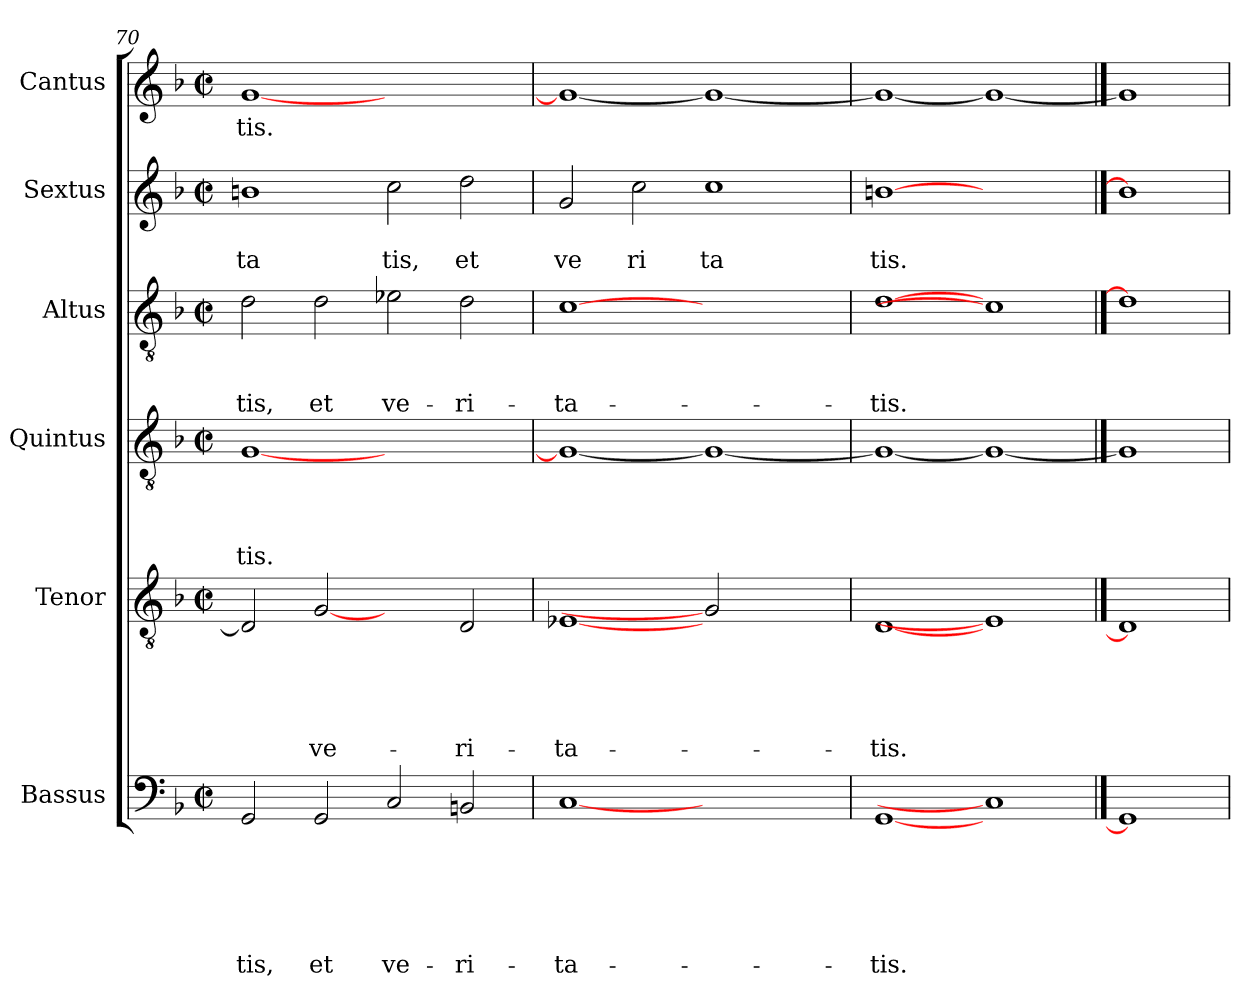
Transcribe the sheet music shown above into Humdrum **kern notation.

**kern	**text	**text	**text	**text	**text	**text	**kern	**text	**text	**text	**text	**text	**kern	**text	**text	**text	**text	**kern	**text	**text	**text	**kern	**text	**text	**kern	**text
*part6	*part6	*part6	*part6	*part6	*part6	*part6	*part5	*part5	*part5	*part5	*part5	*part5	*part4	*part4	*part4	*part4	*part4	*part3	*part3	*part3	*part3	*part2	*part2	*part2	*part1	*part1
*staff6	*staff6	*staff6	*staff6	*staff6	*staff6	*staff6	*staff5	*staff5	*staff5	*staff5	*staff5	*staff5	*staff4	*staff4	*staff4	*staff4	*staff4	*staff3	*staff3	*staff3	*staff3	*staff2	*staff2	*staff2	*staff1	*staff1
*I"Bassus	*	*	*	*	*	*	*I"Tenor	*	*	*	*	*	*I"Quintus	*	*	*	*	*I"Altus	*	*	*	*I"Sextus	*	*	*I"Cantus	*
*clefF4	*	*	*	*	*	*	*clefGv2	*	*	*	*	*	*clefGv2	*	*	*	*	*clefGv2	*	*	*	*clefG2	*	*	*clefG2	*
*k[b-]	*	*	*	*	*	*	*k[b-]	*	*	*	*	*	*k[b-]	*	*	*	*	*k[b-]	*	*	*	*k[b-]	*	*	*k[b-]	*
*F:	*	*	*	*	*	*	*F:	*	*	*	*	*	*F:	*	*	*	*	*F:	*	*	*	*F:	*	*	*F:	*
*M2/2	*	*	*	*	*	*	*M2/2	*	*	*	*	*	*M2/2	*	*	*	*	*M2/2	*	*	*	*M2/2	*	*	*M2/2	*
*met(c|)	*	*	*	*	*	*	*met(c|)	*	*	*	*	*	*met(c|)	*	*	*	*	*met(c|)	*	*	*	*met(c|)	*	*	*met(c|)	*
=70	=70	=70	=70	=70	=70	=70	=70	=70	=70	=70	=70	=70	=70	=70	=70	=70	=70	=70	=70	=70	=70	=70	=70	=70	=70	=70
!	!	!	!	!	!	!LO:LY:b	!	!	!	!	!	!	!	!	!	!	!LO:LY:b	!	!	!	!LO:LY:b	!	!	!LO:LY:b	!	!LO:LY:b
2GG/	.	.	.	.	.	-tis,	2D/]	.	.	.	.	.	[<1G	.	.	.	tis.	2d\	.	.	-tis,	1bn	.	ta	[<1g	tis.
!	!	!	!	!	!	!LO:LY:b	!	!	!	!	!	!LO:LY:b	!	!	!	!	!	!	!	!	!LO:LY:b	!	!	!	!	!
2GG/	.	.	.	.	.	et	[2G	.	.	.	.	ve-	.	.	.	.	.	2d\	.	.	et	.	.	.	.	.
!	!	!	!	!	!	!LO:LY:b	!	!	!	!	!	!	!	!	!	!	!	!	!	!	!LO:LY:b	!	!	!LO:LY:b	!	!
2C/	.	.	.	.	.	ve-	2ryy	.	.	.	.	.	1ryy	.	.	.	.	2e-X\	.	.	ve-	2cc\	.	tis,	1ryy	.
!	!	!	!	!	!	!LO:LY:b	!	!	!	!	!	!LO:LY:b	!	!	!	!	!	!	!	!	!LO:LY:b	!	!	!LO:LY:b	!	!
2BBn/	.	.	.	.	.	-ri-	2D/	.	.	.	.	-ri-	.	.	.	.	.	2d\	.	.	-ri-	2dd\	.	et	.	.
=71	=71	=71	=71	=71	=71	=71	=71	=71	=71	=71	=71	=71	=71	=71	=71	=71	=71	=71	=71	=71	=71	=71	=71	=71	=71	=71
!	!	!	!	!	!	!LO:LY:b	!	!	!	!	!	!LO:LY:b	!	!	!	!	!	!	!	!	!LO:LY:b	!	!	!LO:LY:b	!	!
[1C	.	.	.	.	.	-ta-	[1E-X	.	.	.	.	-ta-	1G_	.	.	.	.	[1c	.	.	-ta-	2g/	.	ve	1g_	.
!	!	!	!	!	!	!	!	!	!	!	!	!	!	!	!	!	!	!	!	!	!	!	!	!LO:LY:b	!	!
.	.	.	.	.	.	.	.	.	.	.	.	.	.	.	.	.	.	.	.	.	.	2cc\	.	ri	.	.
!	!	!	!	!	!	!	!	!	!	!	!	!	!	!	!	!	!	!	!	!	!	!	!	!LO:LY:b	!	!
1ryy	.	.	.	.	.	.	2G]	.	.	.	.	.	1G_	.	.	.	.	1ryy	.	.	.	1cc	.	ta	1g_	.
.	.	.	.	.	.	.	2ryy	.	.	.	.	.	.	.	.	.	.	.	.	.	.	.	.	.	.	.
=72	=72	=72	=72	=72	=72	=72	=72	=72	=72	=72	=72	=72	=72	=72	=72	=72	=72	=72	=72	=72	=72	=72	=72	=72	=72	=72
!	!	!	!	!	!	!LO:LY:b	!	!	!	!	!	!LO:LY:b	!	!	!	!	!	!	!	!	!LO:LY:b	!	!	!LO:LY:b	!	!
[1GG	.	.	.	.	.	-tis.	[1D	.	.	.	.	-tis.	1G_	.	.	.	.	[1d	.	.	-tis.	[1bn	.	tis.	1g_	.
1C]	.	.	.	.	.	.	1E-]	.	.	.	.	.	1G_	.	.	.	.	1c]	.	.	.	1ryy	.	.	1g_	.
==73	==73	==73	==73	==73	==73	==73	==73	==73	==73	==73	==73	==73	==73	==73	==73	==73	==73	==73	==73	==73	==73	==73	==73	==73	==73	==73
1GG]	.	.	.	.	.	.	1D]	.	.	.	.	.	1G]	.	.	.	.	1d]	.	.	.	1b]	.	.	1g]	.
=	=	=	=	=	=	=	=	=	=	=	=	=	=	=	=	=	=	=	=	=	=	=	=	=	=	=
*-	*-	*-	*-	*-	*-	*-	*-	*-	*-	*-	*-	*-	*-	*-	*-	*-	*-	*-	*-	*-	*-	*-	*-	*-	*-	*-
